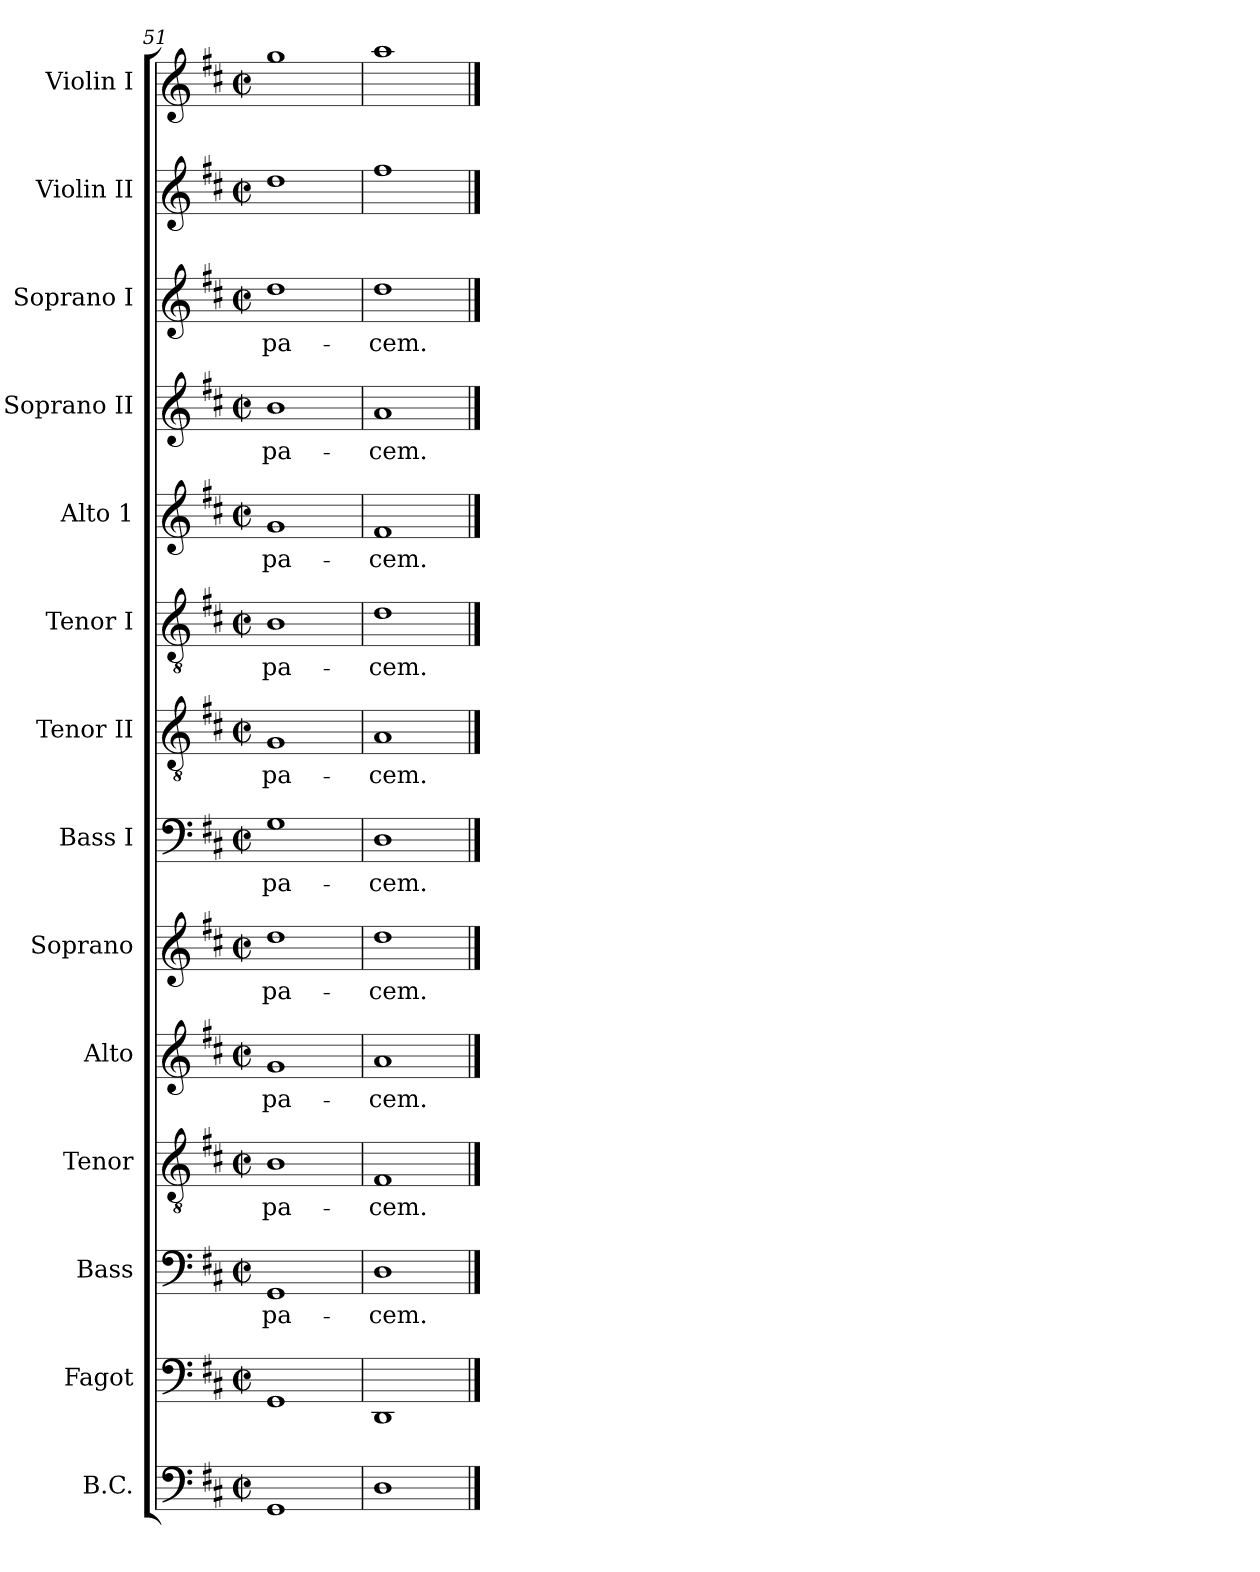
**kern	**kern	**kern	**text	**kern	**text	**kern	**text	**kern	**text	**kern	**text	**kern	**text	**kern	**text	**kern	**text	**kern	**text	**kern	**text	**kern	**kern
*part14	*part13	*part12	*part12	*part11	*part11	*part10	*part10	*part9	*part9	*part8	*part8	*part7	*part7	*part6	*part6	*part5	*part5	*part4	*part4	*part3	*part3	*part2	*part1
*staff14	*staff13	*staff12	*staff12	*staff11	*staff11	*staff10	*staff10	*staff9	*staff9	*staff8	*staff8	*staff7	*staff7	*staff6	*staff6	*staff5	*staff5	*staff4	*staff4	*staff3	*staff3	*staff2	*staff1
*I"B.C.	*I"Fagot	*I"Bass	*	*I"Tenor	*	*I"Alto	*	*I"Soprano	*	*I"Bass I	*	*I"Tenor II	*	*I"Tenor I	*	*I"Alto 1	*	*I"Soprano II	*	*I"Soprano I	*	*I"Violin II	*I"Violin I
*I'B.C.	*I'Fg	*	*	*I'T-R	*	*	*	*I'S-R	*	*I'B1	*	*I'T2	*	*I'T1	*	*I'A1	*	*I'S2	*	*I'S1	*	*I'Vln. II	*I'Vln. I
*clefF4	*clefF4	*clefF4	*	*clefGv2	*	*clefG2	*	*clefG2	*	*clefF4	*	*clefGv2	*	*clefGv2	*	*clefG2	*	*clefG2	*	*clefG2	*	*clefG2	*clefG2
*k[f#c#]	*k[f#c#]	*k[f#c#]	*	*k[f#c#]	*	*k[f#c#]	*	*k[f#c#]	*	*k[f#c#]	*	*k[f#c#]	*	*k[f#c#]	*	*k[f#c#]	*	*k[f#c#]	*	*k[f#c#]	*	*k[f#c#]	*k[f#c#]
*D:	*D:	*D:	*	*D:	*	*D:	*	*D:	*	*D:	*	*D:	*	*D:	*	*D:	*	*D:	*	*D:	*	*D:	*D:
*M2/2	*M2/2	*M2/2	*	*M2/2	*	*M2/2	*	*M2/2	*	*M2/2	*	*M2/2	*	*M2/2	*	*M2/2	*	*M2/2	*	*M2/2	*	*M2/2	*M2/2
*met(c|)	*met(c|)	*met(c|)	*	*met(c|)	*	*met(c|)	*	*met(c|)	*	*met(c|)	*	*met(c|)	*	*met(c|)	*	*met(c|)	*	*met(c|)	*	*met(c|)	*	*met(c|)	*met(c|)
=51	=51	=51	=51	=51	=51	=51	=51	=51	=51	=51	=51	=51	=51	=51	=51	=51	=51	=51	=51	=51	=51	=51	=51
!	!	!	!LO:LY:b	!	!LO:LY:b	!	!LO:LY:b	!	!LO:LY:b	!	!LO:LY:b	!	!LO:LY:b	!	!LO:LY:b	!	!LO:LY:b	!	!LO:LY:b	!	!LO:LY:b	!	!
1GG	1GG	1GG	pa-	1B	pa-	1g	pa-	1dd	pa-	1G	pa-	1G	pa-	1B	pa-	1g	pa-	1b	pa-	1dd	pa-	1dd	1gg
=52	=52	=52	=52	=52	=52	=52	=52	=52	=52	=52	=52	=52	=52	=52	=52	=52	=52	=52	=52	=52	=52	=52	=52
!	!	!	!LO:LY:b	!	!LO:LY:b	!	!LO:LY:b	!	!LO:LY:b	!	!LO:LY:b	!	!LO:LY:b	!	!LO:LY:b	!	!LO:LY:b	!	!LO:LY:b	!	!LO:LY:b	!	!
1D	1DD	1D	-cem.	1F#	-cem.	1a	-cem.	1dd	-cem.	1D	-cem.	1A	-cem.	1d	-cem.	1f#	-cem.	1a	-cem.	1dd	-cem.	1ff#	1aa
==	==	==	==	==	==	==	==	==	==	==	==	==	==	==	==	==	==	==	==	==	==	==	==
*-	*-	*-	*-	*-	*-	*-	*-	*-	*-	*-	*-	*-	*-	*-	*-	*-	*-	*-	*-	*-	*-	*-	*-
